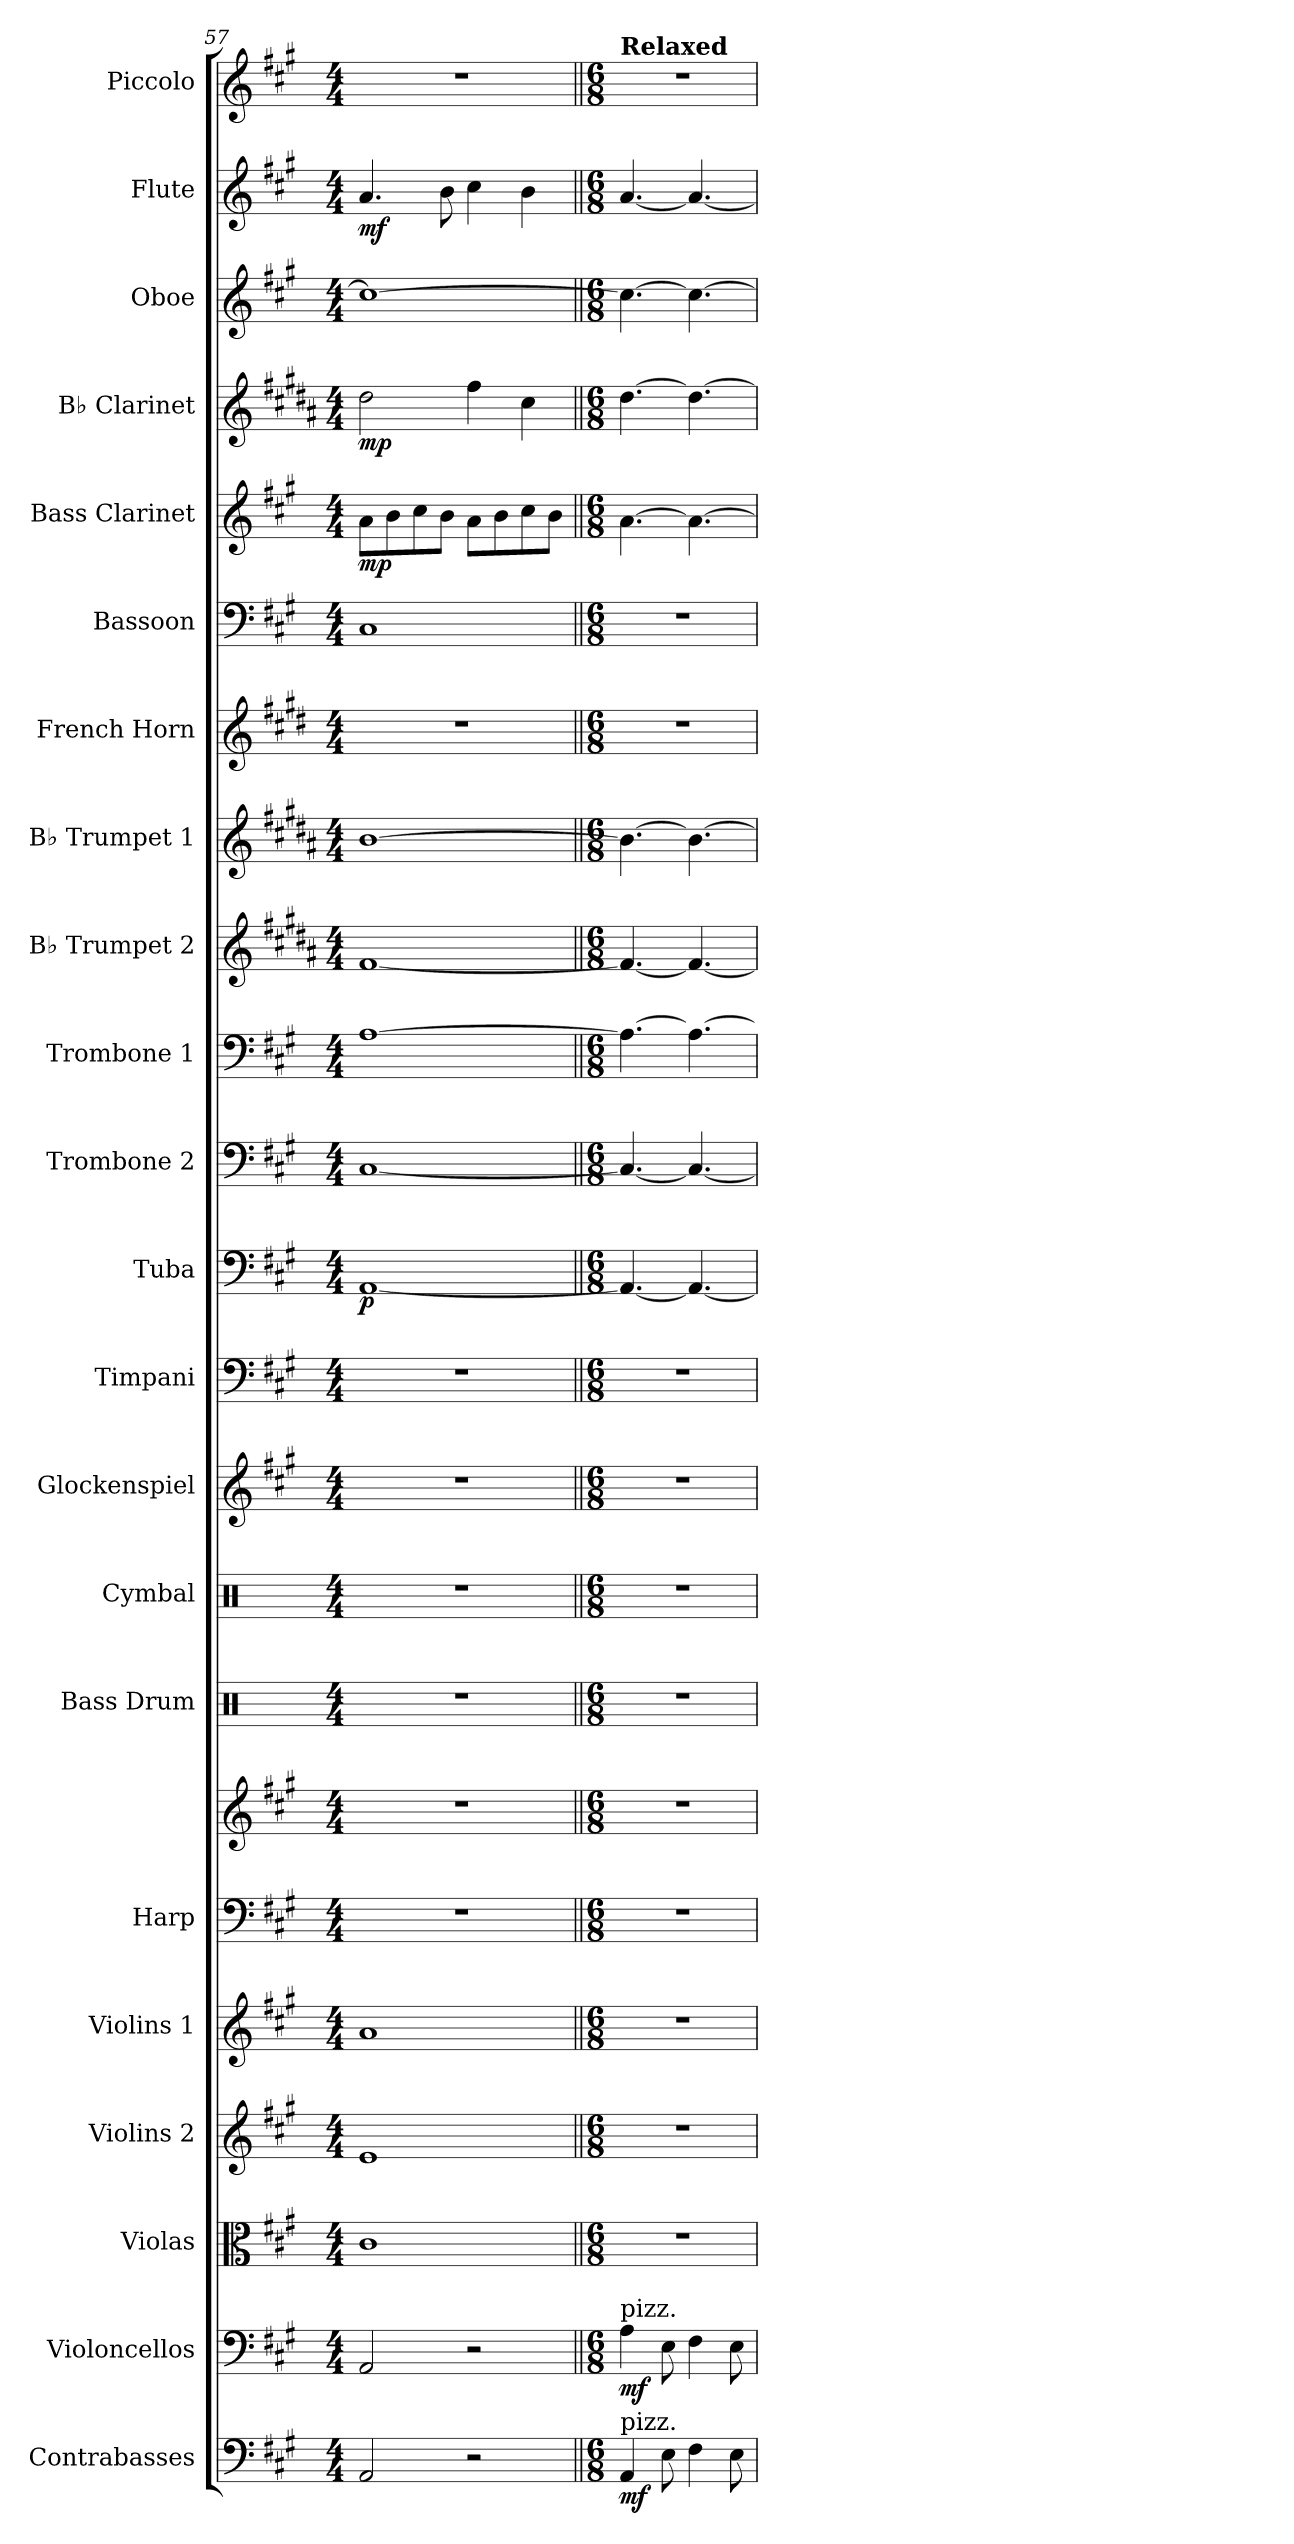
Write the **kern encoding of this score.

**kern	**dynam	**kern	**dynam	**kern	**kern	**kern	**kern	**kern	**kern	**kern	**kern	**kern	**kern	**dynam	**kern	**kern	**kern	**kern	**kern	**kern	**kern	**dynam	**kern	**dynam	**kern	**kern	**dynam	**kern
*part22	*part22	*part21	*part21	*part20	*part19	*part18	*part17	*part17	*part16	*part15	*part14	*part13	*part12	*part12	*part11	*part10	*part9	*part8	*part7	*part6	*part5	*part5	*part4	*part4	*part3	*part2	*part2	*part1
*staff23	*staff23	*staff22	*staff22	*staff21	*staff20	*staff19	*staff18	*staff17	*staff16	*staff15	*staff14	*staff13	*staff12	*staff12	*staff11	*staff10	*staff9	*staff8	*staff7	*staff6	*staff5	*staff5	*staff4	*staff4	*staff3	*staff2	*staff2	*staff1
*I"Contrabasses	*	*I"Violoncellos	*	*I"Violas	*I"Violins 2	*I"Violins 1	*I"Harp	*	*I"Bass Drum	*I"Cymbal	*I"Glockenspiel	*I"Timpani	*I"Tuba	*	*I"Trombone 2	*I"Trombone 1	*I"B♭ Trumpet 2	*I"B♭ Trumpet 1	*I"French Horn	*I"Bassoon	*I"Bass Clarinet	*	*I"B♭ Clarinet	*	*I"Oboe	*I"Flute	*	*I"Piccolo
*I'Cbs.	*	*I'Vcs.	*	*I'Vlas.	*I'Vlns. 2	*I'Vlns. 1	*I'Hrp.	*	*I'B. Dr.	*I'Cym.	*I'Glock.	*I'Timp.	*I'Tba.	*	*I'Tbn. 2	*I'Tbn. 1	*I'B♭ Tpt. 2	*I'B♭ Tpt. 1	*I'F Hn.	*I'Bsn.	*I'B. Cl.	*	*I'B♭ Cl.	*	*I'Ob.	*I'Fl.	*	*I'Picc.
*clefF4	*	*clefF4	*	*clefC3	*clefG2	*clefG2	*clefF4	*clefG2	*clefX	*clefX	*clefG2	*clefF4	*clefF4	*	*clefF4	*clefF4	*clefG2	*clefG2	*clefG2	*clefF4	*clefG2	*	*clefG2	*	*clefG2	*clefG2	*	*clefG2
*ITrd7c12	*	*	*	*	*	*	*	*	*	*	*ITrd-14c-24	*	*	*	*	*	*ITrd1c2	*ITrd1c2	*ITrd4c7	*	*ITrd8c14	*	*ITrd1c2	*	*	*	*	*ITrd-7c-12
*k[f#c#g#]	*	*k[f#c#g#]	*	*k[f#c#g#]	*k[f#c#g#]	*k[f#c#g#]	*k[f#c#g#]	*k[f#c#g#]	*k[]	*k[]	*k[f#c#g#]	*k[f#c#g#]	*k[f#c#g#]	*	*k[f#c#g#]	*k[f#c#g#]	*k[f#c#g#]	*k[f#c#g#]	*k[f#c#g#]	*k[f#c#g#]	*k[f#c#g#]	*	*k[f#c#g#]	*	*k[f#c#g#]	*k[f#c#g#]	*	*k[f#c#g#]
*M4/4	*	*M4/4	*	*M4/4	*M4/4	*M4/4	*M4/4	*M4/4	*M4/4	*M4/4	*M4/4	*M4/4	*M4/4	*	*M4/4	*M4/4	*M4/4	*M4/4	*M4/4	*M4/4	*M4/4	*	*M4/4	*	*M4/4	*M4/4	*	*M4/4
=57	=57	=57	=57	=57	=57	=57	=57	=57	=57	=57	=57	=57	=57	=57	=57	=57	=57	=57	=57	=57	=57	=57	=57	=57	=57	=57	=57	=57
!	!	!	!	!	!	!	!	!	!	!	!	!	!	!LO:DY:b	!	!	!	!	!	!	!	!LO:DY:b	!	!LO:DY:b	!	!	!LO:DY:b	!
2AAA/	.	2AA/	.	1c#	1e	1a	1r	1r	1r	1r	1r	1r	[1AA	p	[1C#	[1A	[1e	[1a	1r	1C#	8A\L	mp	2cc#\	mp	1cc#_	4.a/	mf	1r
.	.	.	.	.	.	.	.	.	.	.	.	.	.	.	.	.	.	.	.	.	8B\	.	.	.	.	.	.	.
.	.	.	.	.	.	.	.	.	.	.	.	.	.	.	.	.	.	.	.	.	8c#\	.	.	.	.	.	.	.
.	.	.	.	.	.	.	.	.	.	.	.	.	.	.	.	.	.	.	.	.	8B\J	.	.	.	.	8b\	.	.
2r	.	2r	.	.	.	.	.	.	.	.	.	.	.	.	.	.	.	.	.	.	8A\L	.	4ee\	.	.	4cc#\	.	.
.	.	.	.	.	.	.	.	.	.	.	.	.	.	.	.	.	.	.	.	.	8B\	.	.	.	.	.	.	.
.	.	.	.	.	.	.	.	.	.	.	.	.	.	.	.	.	.	.	.	.	8c#\	.	4b\	.	.	4b\	.	.
.	.	.	.	.	.	.	.	.	.	.	.	.	.	.	.	.	.	.	.	.	8B\J	.	.	.	.	.	.	.
=58||	=58||	=58||	=58||	=58||	=58||	=58||	=58||	=58||	=58||	=58||	=58||	=58||	=58||	=58||	=58||	=58||	=58||	=58||	=58||	=58||	=58||	=58||	=58||	=58||	=58||	=58||	=58||	=58||
!!LO:REH:place=s1:a:B:fs=14:t=B
*M6/8	*	*M6/8	*	*M6/8	*M6/8	*M6/8	*M6/8	*M6/8	*M6/8	*M6/8	*M6/8	*M6/8	*M6/8	*	*M6/8	*M6/8	*M6/8	*M6/8	*M6/8	*M6/8	*M6/8	*	*M6/8	*	*M6/8	*M6/8	*	*M6/8
*	*	*	*	*	*	*	*	*	*	*	*	*	*	*	*	*	*	*	*	*	*	*	*	*	*	*	*	*MM108
!	!	!	!	!	!	!	!	!	!	!	!	!	!	!	!	!	!	!	!	!	!	!	!	!	!	!	!	!LO:TX:a:B:t=Relaxed
!	!	!LO:TX:a:t=pizz.	!	!	!	!	!	!	!	!	!	!	!	!	!	!	!	!	!	!	!	!	!	!	!	!	!	!
!LO:TX:a:t=pizz.	!	!	!	!	!	!	!	!	!	!	!	!	!	!	!	!	!	!	!	!	!	!	!	!	!	!	!	!
!	!LO:DY:b	!	!LO:DY:b	!	!	!	!	!	!	!	!	!	!	!	!	!	!	!	!	!	!	!	!	!	!	!	!	!
4AAA/	mf	4A\	mf	2.r	2.r	2.r	2.r	2.r	2.r	2.r	2.r	2.r	4.AA/_	.	4.C#/_	4.A\_	4.e/_	4.a\_	2.r	2.r	[4.A\	.	[4.cc#\	.	4.cc#\_	[4.a/	.	2.r
8EE\	.	8E\	.	.	.	.	.	.	.	.	.	.	.	.	.	.	.	.	.	.	.	.	.	.	.	.	.	.
4FF#\	.	4F#\	.	.	.	.	.	.	.	.	.	.	4.AA/_	.	4.C#/_	4.A\_	4.e/_	4.a\_	.	.	4.A\_	.	4.cc#\_	.	4.cc#\_	4.a/_	.	.
8EE\	.	8E\	.	.	.	.	.	.	.	.	.	.	.	.	.	.	.	.	.	.	.	.	.	.	.	.	.	.
=	=	=	=	=	=	=	=	=	=	=	=	=	=	=	=	=	=	=	=	=	=	=	=	=	=	=	=	=
*-	*-	*-	*-	*-	*-	*-	*-	*-	*-	*-	*-	*-	*-	*-	*-	*-	*-	*-	*-	*-	*-	*-	*-	*-	*-	*-	*-	*-
